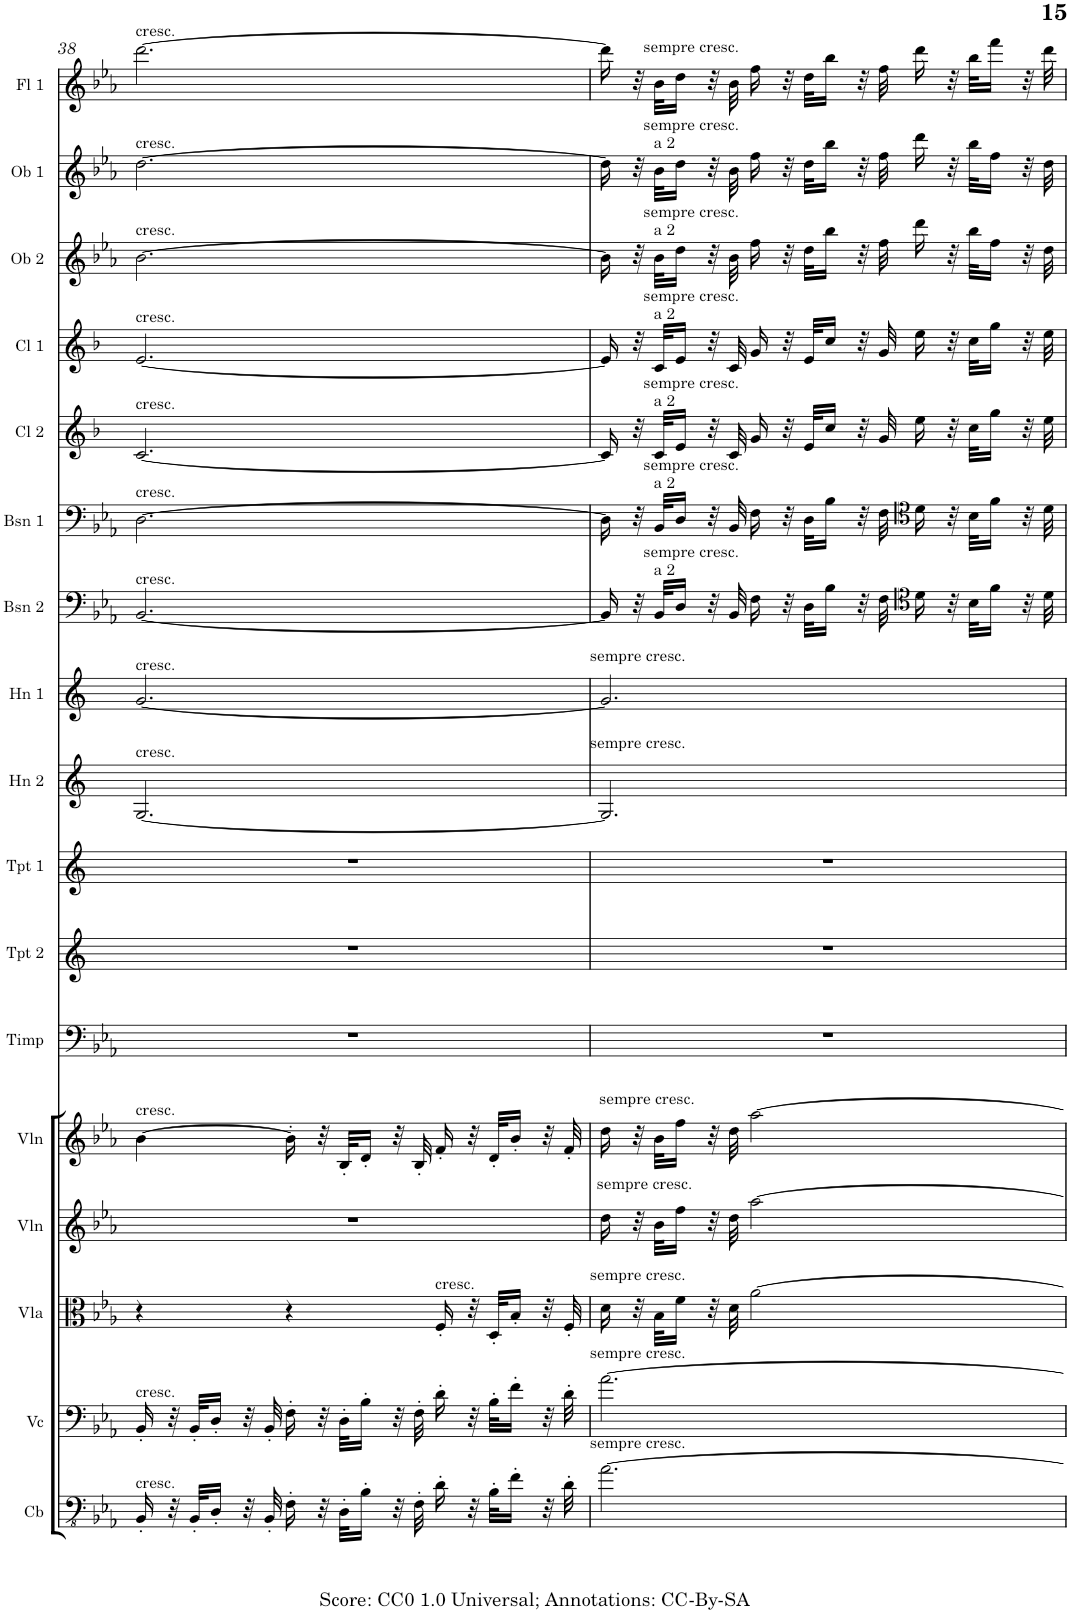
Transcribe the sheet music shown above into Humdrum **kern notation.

**kern	**kern	**kern	**kern	**kern	**kern	**kern	**kern	**kern	**kern	**kern	**kern	**kern	**kern	**kern	**kern	**kern
*part17	*part16	*part15	*part14	*part13	*part12	*part11	*part10	*part9	*part8	*part7	*part6	*part5	*part4	*part3	*part2	*part1
*staff17	*staff16	*staff15	*staff14	*staff13	*staff12	*staff11	*staff10	*staff9	*staff8	*staff7	*staff6	*staff5	*staff4	*staff3	*staff2	*staff1
*I"Contrabass	*I"Violoncello	*I"Viola	*I"Violin	*I"Violin	*I"Timpani	*I"Eb Trumpet 2	*I"Eb Trumpet 1	*I"Eb Horn 2	*I"Eb Horn 1	*I"Bassoon 2	*I"Bassoon 1	*I"Bb Clarinet 2	*I"Bb Clarinet 1	*I"Oboe 2	*I"Oboe 1	*I"Flute 1
*I'Cb	*I'Vc	*I'Vla	*I'Vln	*I'Vln	*I'Timp	*I'Tpt 2	*I'Tpt 1	*I'Hn 2	*I'Hn 1	*I'Bsn 2	*I'Bsn 1	*I'Cl 2	*I'Cl 1	*I'Ob 2	*I'Ob 1	*I'Fl 1
!!LO:PB:g=z
*clefFv4	*clefF4	*clefC3	*clefG2	*clefG2	*clefF4	*clefG2	*clefG2	*clefG2	*clefG2	*clefF4	*clefF4	*clefG2	*clefG2	*clefG2	*clefG2	*clefG2
*	*	*	*	*	*	*Trd-2c-3	*Trd-2c-3	*Trd5c9	*Trd5c9	*	*	*Trd1c2	*Trd1c2	*	*	*
*k[b-e-a-]	*k[b-e-a-]	*k[b-e-a-]	*k[b-e-a-]	*k[b-e-a-]	*k[b-e-a-]	*k[]	*k[]	*k[]	*k[]	*k[b-e-a-]	*k[b-e-a-]	*k[b-]	*k[b-]	*k[b-e-a-]	*k[b-e-a-]	*k[b-e-a-]
*M3/4	*M3/4	*M3/4	*M3/4	*M3/4	*M3/4	*M3/4	*M3/4	*M3/4	*M3/4	*M3/4	*M3/4	*M3/4	*M3/4	*M3/4	*M3/4	*M3/4
=38	=38	=38	=38	=38	=38	=38	=38	=38	=38	=38	=38	=38	=38	=38	=38	=38
!	!	!	!	!	!	!	!	!	!	!	!	!	!	!	!	!LO:TX:a:t=cresc.
!	!	!	!	!	!	!	!	!	!	!	!	!	!	!	!LO:TX:a:t=cresc.	!
!	!	!	!	!	!	!	!	!	!	!	!	!	!	!LO:TX:a:t=cresc.	!	!
!	!	!	!	!	!	!	!	!	!	!	!	!	!LO:TX:a:t=cresc.	!	!	!
!	!	!	!	!	!	!	!	!	!	!	!	!LO:TX:a:t=cresc.	!	!	!	!
!	!	!	!	!	!	!	!	!	!	!	!LO:TX:a:t=cresc.	!	!	!	!	!
!	!	!	!	!	!	!	!	!	!	!LO:TX:a:t=cresc.	!	!	!	!	!	!
!	!	!	!	!	!	!	!	!	!LO:TX:a:t=cresc.	!	!	!	!	!	!	!
!	!	!	!	!	!	!	!	!LO:TX:a:t=cresc.	!	!	!	!	!	!	!	!
!	!	!	!	!LO:TX:a:t=cresc.	!	!	!	!	!	!	!	!	!	!	!	!
!	!LO:TX:a:t=cresc.	!	!	!	!	!	!	!	!	!	!	!	!	!	!	!
!LO:TX:a:t=cresc.	!	!	!	!	!	!	!	!	!	!	!	!	!	!	!	!
16BBB-'/	16BB-'/	4r	2.r	[4b-\	2.r	2.r	2.r	[2.G/	[2.g/	[2.BB-/	[2.D\	[2.c/	[2.e/	[2.b-\	[2.dd\	[2.ddd\
32r	32r	.	.	.	.	.	.	.	.	.	.	.	.	.	.	.
32BBB-'/KLL	32BB-'/KLL	.	.	.	.	.	.	.	.	.	.	.	.	.	.	.
16DD'/JJ	16D'/JJ	.	.	.	.	.	.	.	.	.	.	.	.	.	.	.
32r	32r	.	.	.	.	.	.	.	.	.	.	.	.	.	.	.
32BBB-'/	32BB-'/	.	.	.	.	.	.	.	.	.	.	.	.	.	.	.
16FF'\	16F'\	4r	.	16b-'\]	.	.	.	.	.	.	.	.	.	.	.	.
32r	32r	.	.	32r	.	.	.	.	.	.	.	.	.	.	.	.
32DD'\KLL	32D'\KLL	.	.	32B-'/KLL	.	.	.	.	.	.	.	.	.	.	.	.
16BB-'\JJ	16B-'\JJ	.	.	16d'/JJ	.	.	.	.	.	.	.	.	.	.	.	.
32r	32r	.	.	32r	.	.	.	.	.	.	.	.	.	.	.	.
32FF'\	32F'\	.	.	32B-'/	.	.	.	.	.	.	.	.	.	.	.	.
!	!	!LO:TX:a:t=cresc.	!	!	!	!	!	!	!	!	!	!	!	!	!	!
16D'\	16d'\	16F'/	.	16f'/	.	.	.	.	.	.	.	.	.	.	.	.
32r	32r	32r	.	32r	.	.	.	.	.	.	.	.	.	.	.	.
32BB-'\KLL	32B-'\KLL	32D'/KLL	.	32d'/KLL	.	.	.	.	.	.	.	.	.	.	.	.
16F'\JJ	16f'\JJ	16B-'/JJ	.	16b-'/JJ	.	.	.	.	.	.	.	.	.	.	.	.
32r	32r	32r	.	32r	.	.	.	.	.	.	.	.	.	.	.	.
32D'\	32d'\	32F'/	.	32f'/	.	.	.	.	.	.	.	.	.	.	.	.
=39	=39	=39	=39	=39	=39	=39	=39	=39	=39	=39	=39	=39	=39	=39	=39	=39
!	!	!	!	!	!	!	!	!	!LO:TX:a:t=sempre cresc.	!	!	!	!	!	!	!
!	!	!	!	!	!	!	!	!LO:TX:a:t=sempre cresc.	!	!	!	!	!	!	!	!
!	!	!LO:TX:a:t=sempre cresc.	!	!	!	!	!	!	!	!	!	!	!	!	!	!
!	!LO:TX:a:t=sempre cresc.	!	!	!	!	!	!	!	!	!	!	!	!	!	!	!
!LO:TX:a:t=sempre cresc.	!	!	!	!	!	!	!	!	!	!	!	!	!	!	!	!
[2.A-\	[2.a-\	16d\	16dd\	16dd\	2.r	2.r	2.r	2.G/]	2.g/]	16BB-/]	16D\]	16c/]	16e/]	16b-\]	16dd\]	16ddd\]
.	.	32r	32r	32r	.	.	.	.	.	32r	32r	32r	32r	32r	32r	32r
!	!	!	!	!	!	!	!	!	!	!	!	!	!	!	!	!LO:TX:a:t=sempre cresc.
!	!	!	!	!	!	!	!	!	!	!	!	!	!	!	!LO:TX:a:t=a 2	!
!	!	!	!	!	!	!	!	!	!	!	!	!	!	!	!LO:TX:a:t=sempre cresc.	!
!	!	!	!	!	!	!	!	!	!	!	!	!	!	!LO:TX:a:t=a 2	!	!
!	!	!	!	!	!	!	!	!	!	!	!	!	!	!LO:TX:a:t=sempre cresc.	!	!
!	!	!	!	!	!	!	!	!	!	!	!	!	!LO:TX:a:t=a 2	!	!	!
!	!	!	!	!	!	!	!	!	!	!	!	!	!LO:TX:a:t=sempre cresc.	!	!	!
!	!	!	!	!	!	!	!	!	!	!	!	!LO:TX:a:t=a 2	!	!	!	!
!	!	!	!	!	!	!	!	!	!	!	!	!LO:TX:a:t=sempre cresc.	!	!	!	!
!	!	!	!	!	!	!	!	!	!	!	!LO:TX:a:t=a 2	!	!	!	!	!
!	!	!	!	!	!	!	!	!	!	!	!LO:TX:a:t=sempre cresc.	!	!	!	!	!
!	!	!	!	!	!	!	!	!	!	!LO:TX:a:t=a 2	!	!	!	!	!	!
!	!	!	!	!	!	!	!	!	!	!LO:TX:a:t=sempre cresc.	!	!	!	!	!	!
!	!	!	!	!LO:TX:a:t=sempre cresc.	!	!	!	!	!	!	!	!	!	!	!	!
!	!	!	!LO:TX:a:t=sempre cresc.	!	!	!	!	!	!	!	!	!	!	!	!	!
.	.	32B-\KLL	32b-\KLL	32b-\KLL	.	.	.	.	.	32BB-/KLL	32BB-/KLL	32c/KLL	32c/KLL	32b-\KLL	32b-\KLL	32b-\KLL
.	.	16f\JJ	16ff\JJ	16ff\JJ	.	.	.	.	.	16D/JJ	16D/JJ	16e/JJ	16e/JJ	16dd\JJ	16dd\JJ	16dd\JJ
.	.	32r	32r	32r	.	.	.	.	.	32r	32r	32r	32r	32r	32r	32r
.	.	32d\	32dd\	32dd\	.	.	.	.	.	32BB-/	32BB-/	32c/	32c/	32b-\	32b-\	32b-\
.	.	[2a-\	[2aa-\	[2aa-\	.	.	.	.	.	16F\	16F\	16g/	16g/	16ff\	16ff\	16ff\
.	.	.	.	.	.	.	.	.	.	32r	32r	32r	32r	32r	32r	32r
.	.	.	.	.	.	.	.	.	.	32D\KLL	32D\KLL	32e/KLL	32e/KLL	32dd\KLL	32dd\KLL	32dd\KLL
.	.	.	.	.	.	.	.	.	.	16B-\JJ	16B-\JJ	16cc/JJ	16cc/JJ	16bb-\JJ	16bb-\JJ	16bb-\JJ
.	.	.	.	.	.	.	.	.	.	32r	32r	32r	32r	32r	32r	32r
.	.	.	.	.	.	.	.	.	.	32F\	32F\	32g/	32g/	32ff\	32ff\	32ff\
*	*	*	*	*	*	*	*	*	*	*clefC4	*clefC4	*	*	*	*	*
.	.	.	.	.	.	.	.	.	.	16d\	16d\	16ee\	16ee\	16ddd\	16ddd\	16ddd\
.	.	.	.	.	.	.	.	.	.	32r	32r	32r	32r	32r	32r	32r
.	.	.	.	.	.	.	.	.	.	32B-\KLL	32B-\KLL	32cc\KLL	32cc\KLL	32bb-\KLL	32bb-\KLL	32bb-\KLL
.	.	.	.	.	.	.	.	.	.	16f\JJ	16f\JJ	16gg\JJ	16gg\JJ	16ff\JJ	16ff\JJ	16fff\JJ
.	.	.	.	.	.	.	.	.	.	32r	32r	32r	32r	32r	32r	32r
.	.	.	.	.	.	.	.	.	.	32d\	32d\	32ee\	32ee\	32dd\	32dd\	32ddd\
=	=	=	=	=	=	=	=	=	=	=	=	=	=	=	=	=
*-	*-	*-	*-	*-	*-	*-	*-	*-	*-	*-	*-	*-	*-	*-	*-	*-
